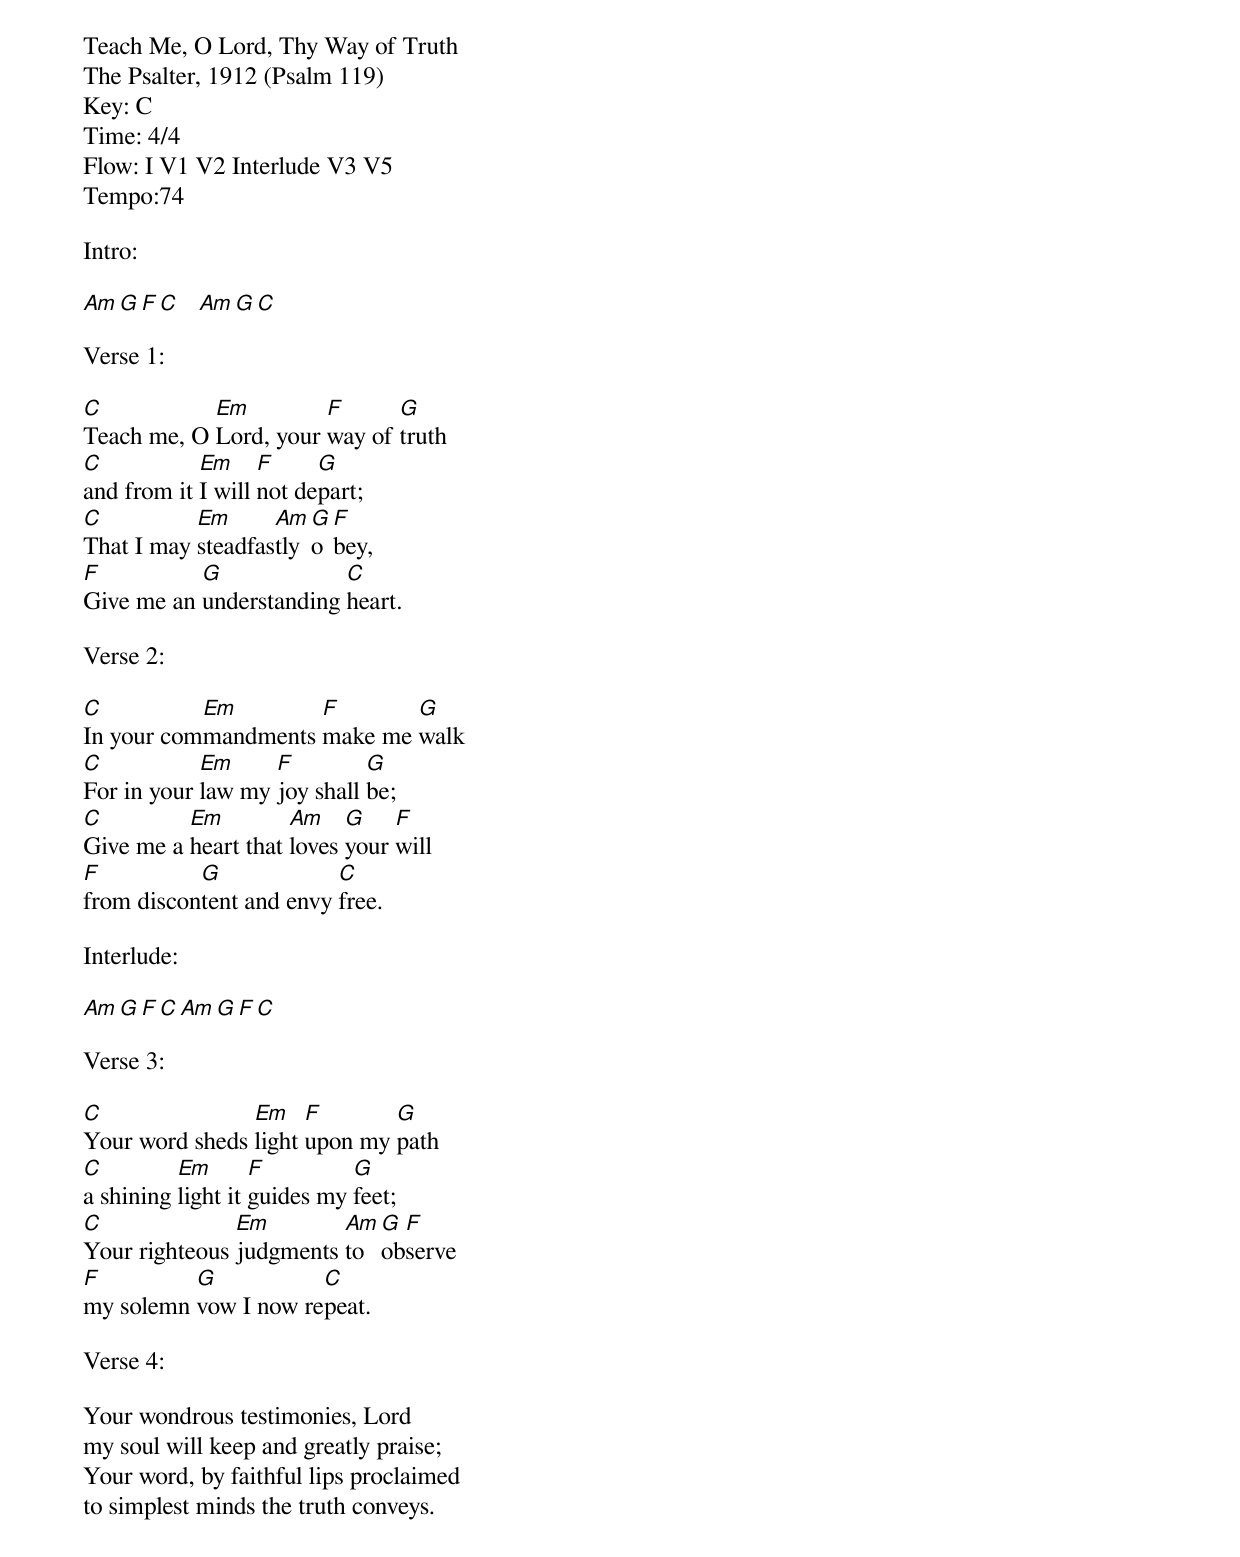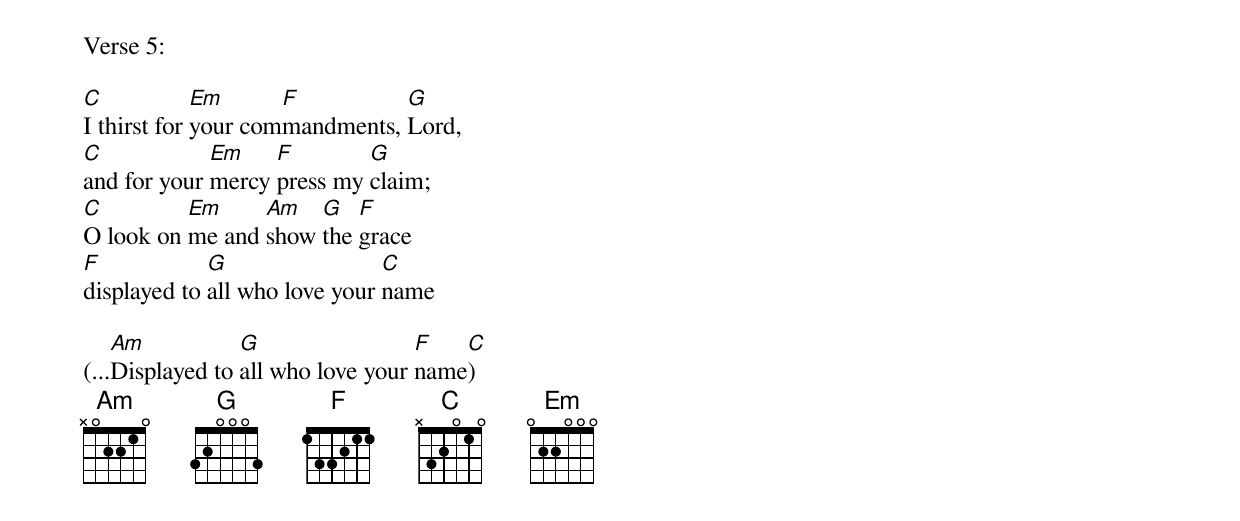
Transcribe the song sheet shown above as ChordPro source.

Teach Me, O Lord, Thy Way of Truth
The Psalter, 1912 (Psalm 119)
Key: C
Time: 4/4
Flow: I V1 V2 Interlude V3 V5
Tempo:74

Intro:

[Am][G][F][C]   [Am][G][C]

Verse 1:

[C]Teach me, O [Em]Lord, your [F]way of [G]truth
[C]and from it [Em]I will [F]not de[G]part;
[C]That I may [Em]steadfas[Am]tly [G]o[F]bey,
[F]Give me an [G]understanding [C]heart.

Verse 2:

[C]In your com[Em]mandments [F]make me [G]walk
[C]For in your [Em]law my [F]joy shall [G]be;
[C]Give me a [Em]heart that [Am]loves [G]your [F]will
[F]from discon[G]tent and envy [C]free.

Interlude:

[Am][G][F][C][Am][G][F][C]

Verse 3:

[C]Your word sheds [Em]light [F]upon my [G]path
[C]a shining [Em]light it [F]guides my [G]feet;
[C]Your righteous [Em]judgments [Am]to [G]ob[F]serve
[F]my solemn [G]vow I now re[C]peat.

Verse 4:

Your wondrous testimonies, Lord
my soul will keep and greatly praise;
Your word, by faithful lips proclaimed
to simplest minds the truth conveys.

Verse 5:

[C]I thirst for [Em]your com[F]mandments, [G]Lord,
[C]and for your [Em]mercy [F]press my [G]claim;
[C]O look on [Em]me and [Am]show [G]the [F]grace
[F]displayed to [G]all who love your [C]name

(...[Am]Displayed to [G]all who love your [F]name[C])
